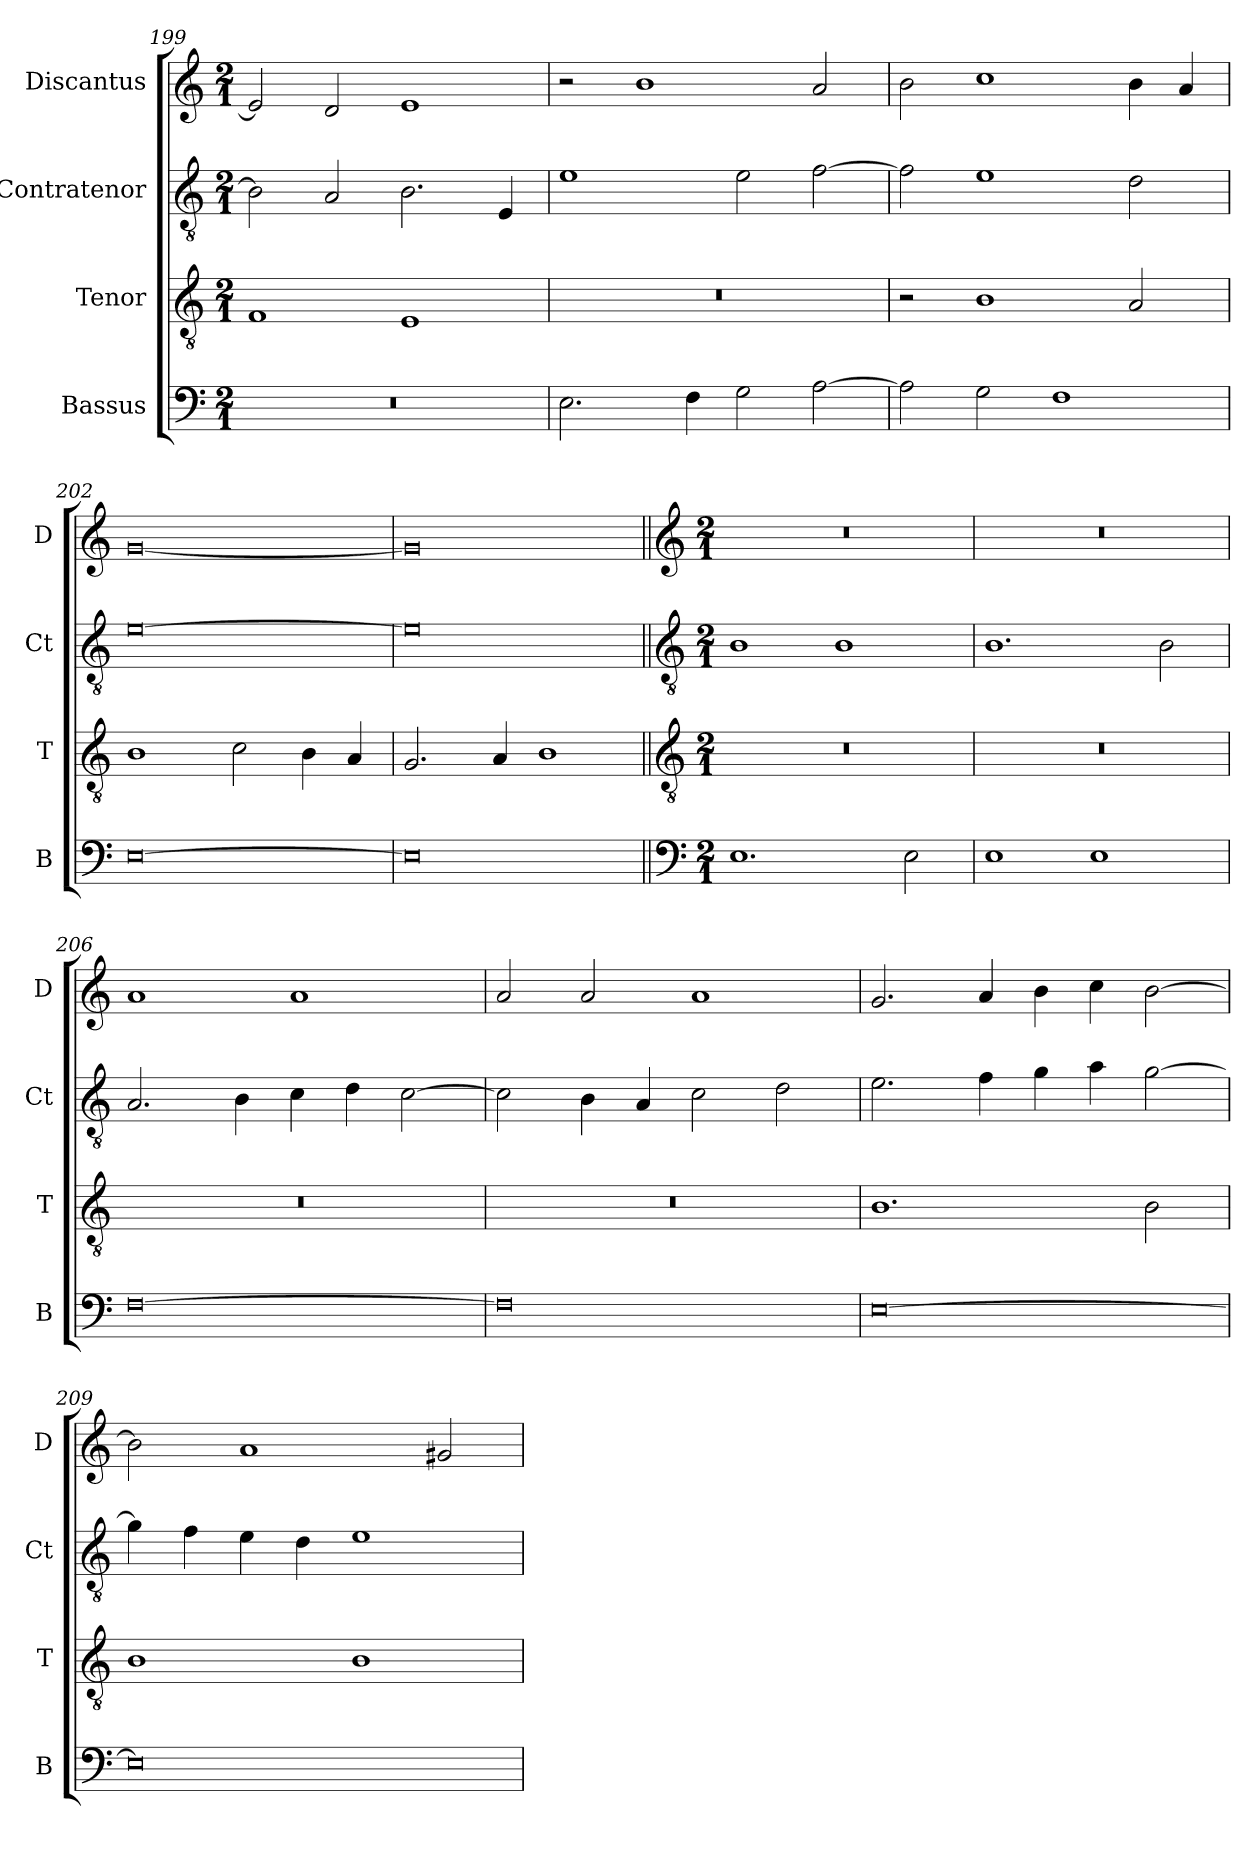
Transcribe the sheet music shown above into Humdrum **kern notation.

**kern	**kern	**kern	**kern
*part4	*part3	*part2	*part1
*staff4	*staff3	*staff2	*staff1
*I"Bassus	*I"Tenor	*I"Contratenor	*I"Discantus
*I'B	*I'T	*I'Ct	*I'D
*clefF4	*clefGv2	*clefGv2	*clefG2
*k[]	*k[]	*k[]	*k[]
*M2/1	*M2/1	*M2/1	*M2/1
=199	=199	=199	=199
0r	1F	2B\]	2e/]
.	.	2A/	2d/
.	1E	2.B\	1e
.	.	4E/	.
=200	=200	=200	=200
2.E\	0r	1e	2r
.	.	.	1b
4F\	.	.	.
2G\	.	2e\	.
[2A\	.	[2f\	2a/
=201	=201	=201	=201
2A\]	2r	2f\]	2b\
2G\	1B	1e	1cc
1F	.	.	.
.	2A/	2d\	4b\
.	.	.	4a/
=202	=202	=202	=202
[0E	1B	[0e	[0g
.	2c\	.	.
.	4B\	.	.
.	4A/	.	.
=203	=203	=203	=203
0E]	2.G/	0e]	0g]
.	4A/	.	.
.	1B	.	.
!!LO:LB:g=z
=204||	=204||	=204||	=204||
*clefF4	*clefGv2	*clefGv2	*clefG2
*k[]	*k[]	*k[]	*k[]
*M2/1	*M2/1	*M2/1	*M2/1
1.E	0r	1B	0r
.	.	1B	.
2E\	.	.	.
=205	=205	=205	=205
1E	0r	1.B	0r
1E	.	.	.
.	.	2B\	.
=206	=206	=206	=206
[0F	0r	2.A/	1a
.	.	4B\	.
.	.	4c\	1a
.	.	4d\	.
.	.	[2c\	.
=207	=207	=207	=207
0F]	0r	2c\]	2a/
.	.	4B\	2a/
.	.	4A/	.
.	.	2c\	1a
.	.	2d\	.
=208	=208	=208	=208
[0E	1.B	2.e\	2.g/
.	.	4f\	4a/
.	.	4g\	4b\
.	.	4a\	4cc\
.	2B\	[2g\	[2b\
=209	=209	=209	=209
0E]	1B	4g\]	2b\]
.	.	4f\	.
.	.	4e\	1a
.	.	4d\	.
.	1B	1e	.
.	.	.	2g#X/
=	=	=	=
*-	*-	*-	*-
